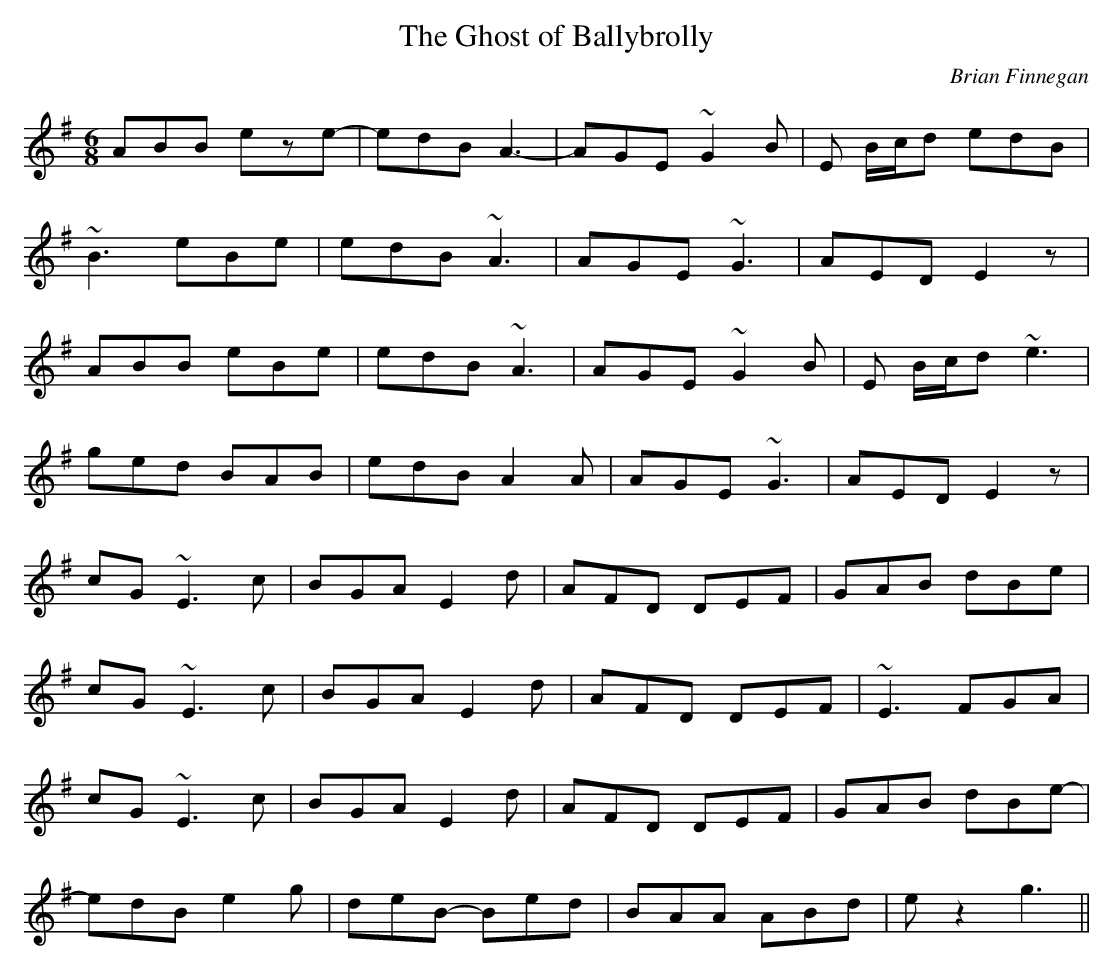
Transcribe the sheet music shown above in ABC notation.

X:1
T:Ghost of Ballybrolly, The
M:6/8
L:1/8
C:Brian Finnegan
K:EMin
ABB eze-|edB A3-|AGE ~G2B|E B/2c/2d edB|
!~B3 eBe|edB ~A3|AGE ~G3|AED E2z|
!ABB eBe|edB ~A3|AGE ~G2B|E B/2c/2d ~e3|
!ged BAB|edB A2A|AGE ~G3|AED E2z|
!cG ~E3 c|BGA E2d|AFD DEF|GAB dBe|
!cG ~E3 c|BGA E2d|AFD DEF|~E3 FGA|
!cG ~E3 c|BGA E2d|AFD DEF|GAB dBe-|
!edB e2g|deB- Bed|BAA ABd|ez2 g3||
